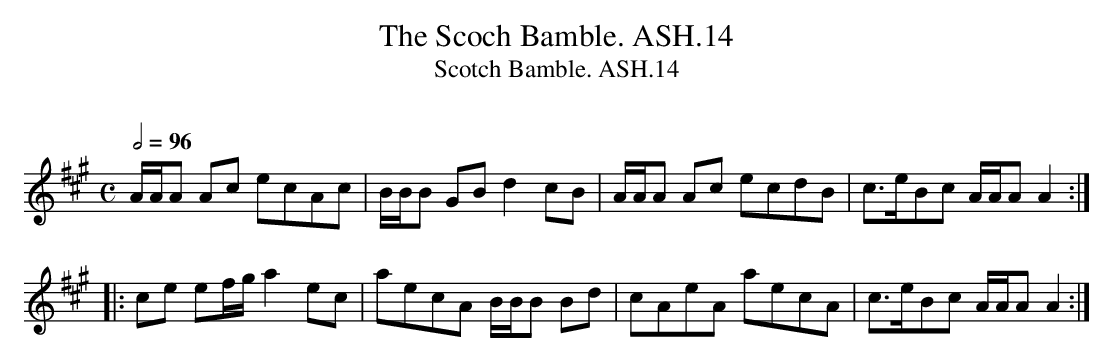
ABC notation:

X:1
T:Scoch Bamble. ASH.14, The
T:Scotch Bamble. ASH.14
M:C
L:1/8
Q:1/2=96
O:
K:A
A/2A/2A Ac ecAc | B/2B/2B GB d2 cB |\
A/2A/2A Ac ecdB | c>eBc A/2A/2A A2:|
|:ce ef/2g/2 a2 ec | aecA B/2B/2B Bd |\
cAeA aecA | c>eBc A/2A/2A A2:|
